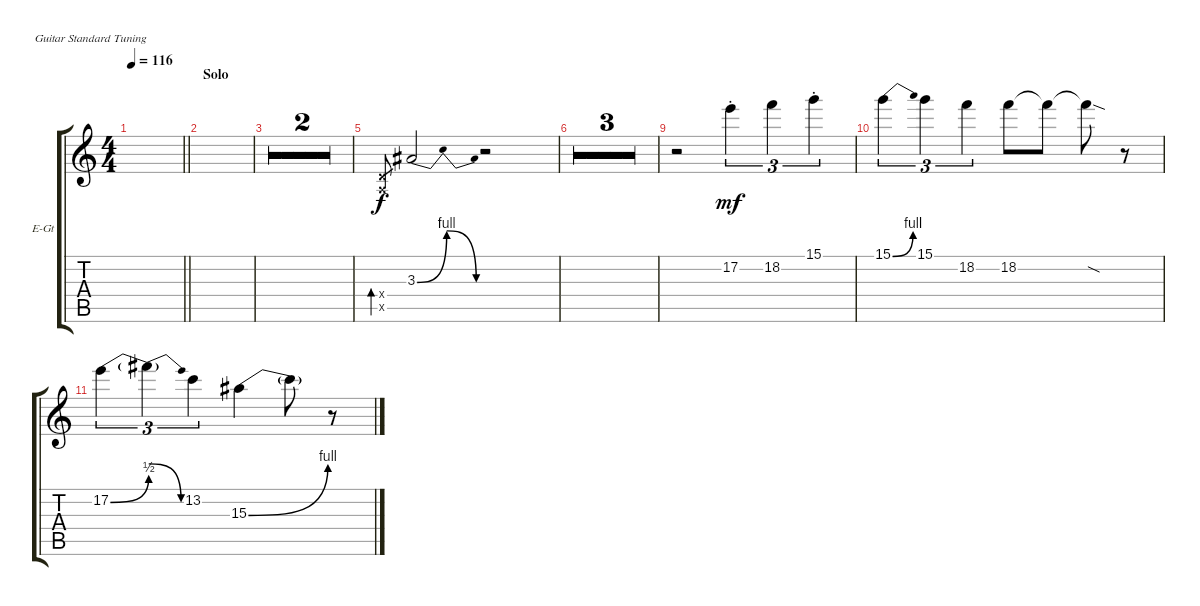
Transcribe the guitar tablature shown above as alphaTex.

\bracketExtendMode groupsimilarinstruments
\firstSystemTrackNameOrientation horizontal
\otherSystemsTrackNameOrientation horizontal
\track ("David Gilmour" "E-Gt") {multiBarRest instrument distortionguitar}
\staff {score tabs}
\tuning (E4 B3 G3 D3 A2 E2)
\ts (4 4)
\tempo 116
\clef g2
\barLineRight lightlight
\ks c
|
\section ("" "Solo")
|
|
|
(0.4{x} 0.5{x}).8{bd 109 gr} 3.3{be (bendrelease 0 0 10.2 4 45 4 59.4 0)}.2 r.2 |
|
|
|
r.2 17.2{st}.4{tu (3 2) dy mf} 18.2.4{tu (3 2)} 15.1{st}.4{tu (3 2)} |
15.1{be (bend 0 0 60 4)}.4{tu (3 2)} 15.1.4{tu (3 2)} 18.2.4{tu (3 2)} 18.2.8 18.2{t}.8 18.2{sod t}.8 r.8 |
17.2{be (bend 0 0 14.399999999999999 2)}.4{tu (3 2)} 17.2{be (release 0 4 15 0) t}.4{tu (3 2)} 13.2.4{tu (3 2)} 15.3{be (bend 0 0 15 4)}.4 15.3{t}.8 r.8
